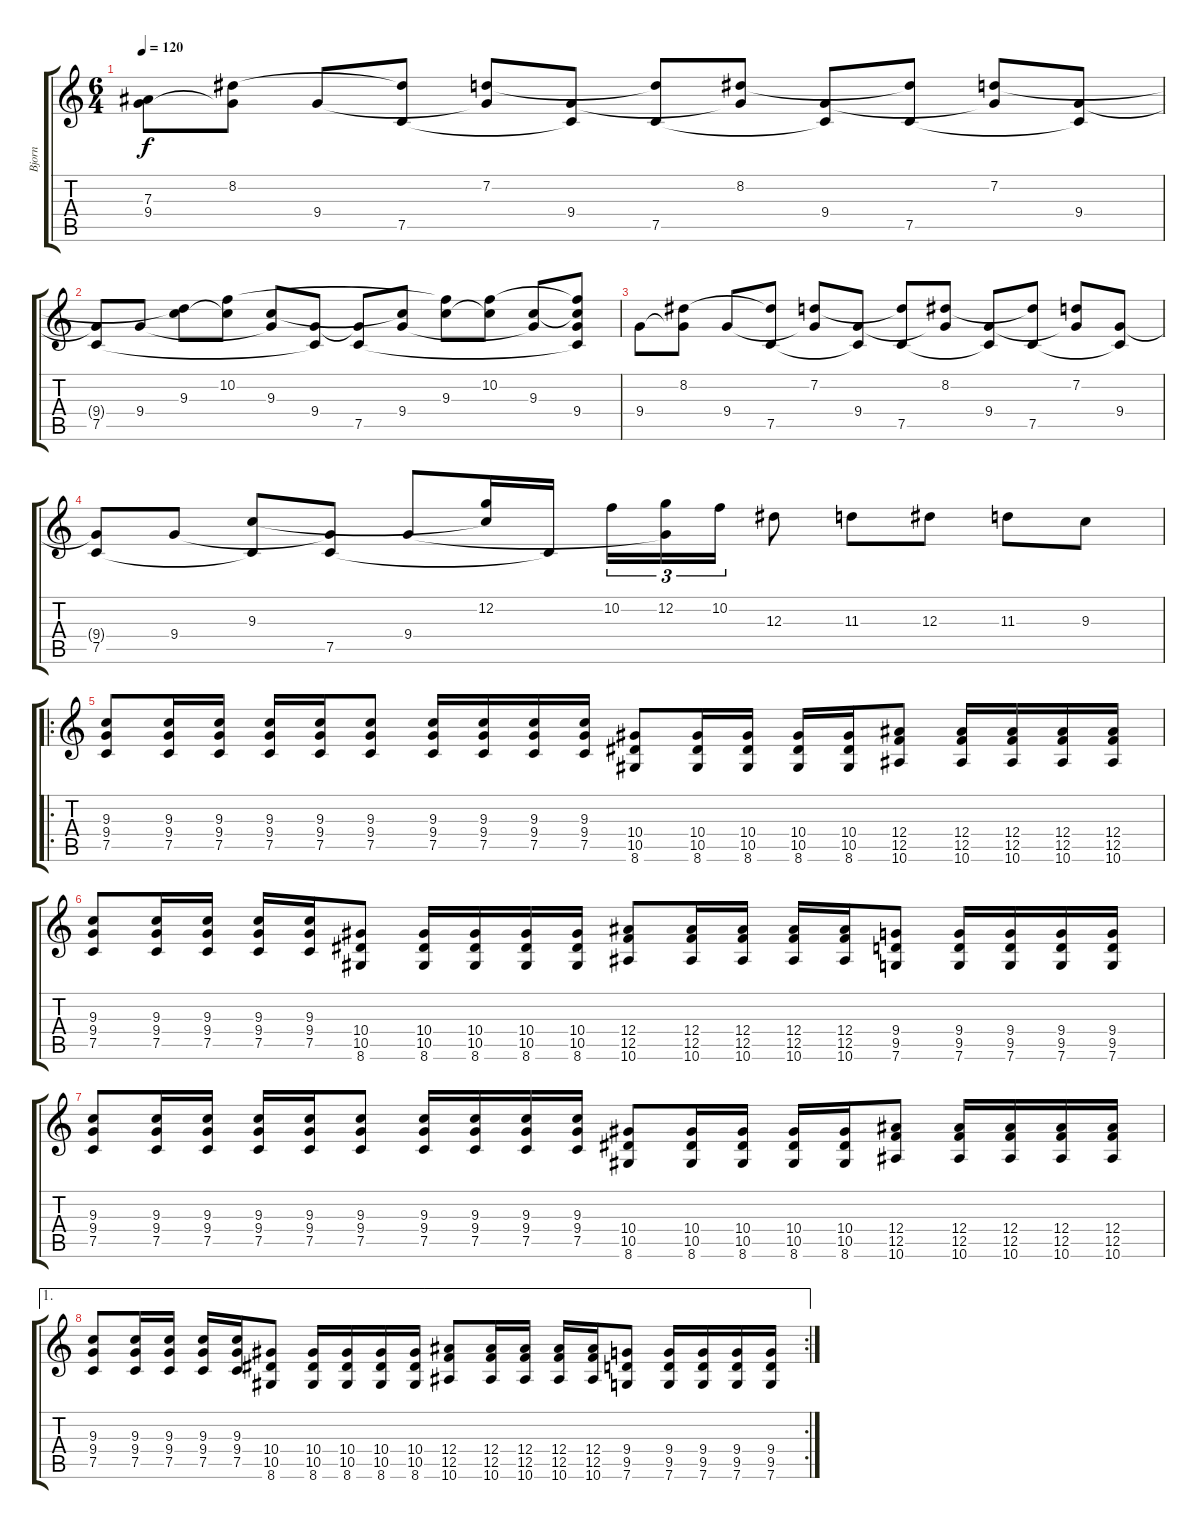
\track ("Bjorn" "Bjorn") {instrument acousticguitarsteel}
\staff {score tabs}
\tuning (C4 G3 Eb3 Bb2 F2 C2) {hide}
\ts (6 4)
\tempo 120
\clef g2
\ks c
(7.3{t} 9.4).8{dy f} (8.2 9.4{t}).8 9.4.8 (8.2{t} 7.5).8 (7.2 9.4{t}).8 (9.4 7.5{t}).8 (7.2{t} 7.5).8 (8.2 9.4{t}).8 (9.4 7.5{t}).8 (8.2{t} 7.5).8 (7.2 9.4{t}).8 (9.4 7.5{t}).8 |
(9.4{t} 7.5).8 9.4.8 (7.2{t} 9.3).8 (10.2 9.3{t}).8 (9.3 9.4{t}).8 (9.4 7.5{t}).8 (9.4{t} 7.5).8 (9.3{t} 9.4).8 (10.2{t} 9.3).8 (10.2 9.3{t}).8 (9.3 9.4{t}).8 (10.2{t} 9.3{t} 9.4 7.5{t}).8 |
9.4.8 (8.2 9.4{t}).8 9.4.8 (8.2{t} 7.5).8 (7.2 9.4{t}).8 (9.4 7.5{t}).8 (7.2{t} 7.5).8 (8.2 9.4{t}).8 (9.4 7.5{t}).8 (8.2{t} 7.5).8 (7.2 9.4{t}).8 (9.4 7.5{t}).8 |
(9.4{t} 7.5).8 9.4.8 (9.3 7.5{t}).8 (9.4{t} 7.5).8 9.4.8 (12.2 9.3{t}).16 7.5{t}.16 10.2.16{tu (3 2)} (12.2 9.4{t}).16{tu (3 2)} 10.2.16{tu (3 2)} 12.3.8 11.3.8 12.3.8 11.3.8 9.3.8 |
\ro
(9.3 9.4 7.5).8 (9.3 9.4 7.5).16 (9.3 9.4 7.5).16 (9.3 9.4 7.5).16 (9.3 9.4 7.5).16 (9.3 9.4 7.5).8 (9.3 9.4 7.5).16 (9.3 9.4 7.5).16 (9.3 9.4 7.5).16 (9.3 9.4 7.5).16 (10.4 10.5 8.6).8 (10.4 10.5 8.6).16 (10.4 10.5 8.6).16 (10.4 10.5 8.6).16 (10.4 10.5 8.6).16 (12.4 12.5 10.6).8 (12.4 12.5 10.6).16 (12.4 12.5 10.6).16 (12.4 12.5 10.6).16 (12.4 12.5 10.6).16 |
(9.3 9.4 7.5).8 (9.3 9.4 7.5).16 (9.3 9.4 7.5).16 (9.3 9.4 7.5).16 (9.3 9.4 7.5).16 (10.4 10.5 8.6).8 (10.4 10.5 8.6).16 (10.4 10.5 8.6).16 (10.4 10.5 8.6).16 (10.4 10.5 8.6).16 (12.4 12.5 10.6).8 (12.4 12.5 10.6).16 (12.4 12.5 10.6).16 (12.4 12.5 10.6).16 (12.4 12.5 10.6).16 (9.4 9.5 7.6).8 (9.4 9.5 7.6).16 (9.4 9.5 7.6).16 (9.4 9.5 7.6).16 (9.4 9.5 7.6).16 |
(9.3 9.4 7.5).8 (9.3 9.4 7.5).16 (9.3 9.4 7.5).16 (9.3 9.4 7.5).16 (9.3 9.4 7.5).16 (9.3 9.4 7.5).8 (9.3 9.4 7.5).16 (9.3 9.4 7.5).16 (9.3 9.4 7.5).16 (9.3 9.4 7.5).16 (10.4 10.5 8.6).8 (10.4 10.5 8.6).16 (10.4 10.5 8.6).16 (10.4 10.5 8.6).16 (10.4 10.5 8.6).16 (12.4 12.5 10.6).8 (12.4 12.5 10.6).16 (12.4 12.5 10.6).16 (12.4 12.5 10.6).16 (12.4 12.5 10.6).16 |
\ae 1
\rc 2
(9.3 9.4 7.5).8 (9.3 9.4 7.5).16 (9.3 9.4 7.5).16 (9.3 9.4 7.5).16 (9.3 9.4 7.5).16 (10.4 10.5 8.6).8 (10.4 10.5 8.6).16 (10.4 10.5 8.6).16 (10.4 10.5 8.6).16 (10.4 10.5 8.6).16 (12.4 12.5 10.6).8 (12.4 12.5 10.6).16 (12.4 12.5 10.6).16 (12.4 12.5 10.6).16 (12.4 12.5 10.6).16 (9.4 9.5 7.6).8 (9.4 9.5 7.6).16 (9.4 9.5 7.6).16 (9.4 9.5 7.6).16 (9.4 9.5 7.6).16
